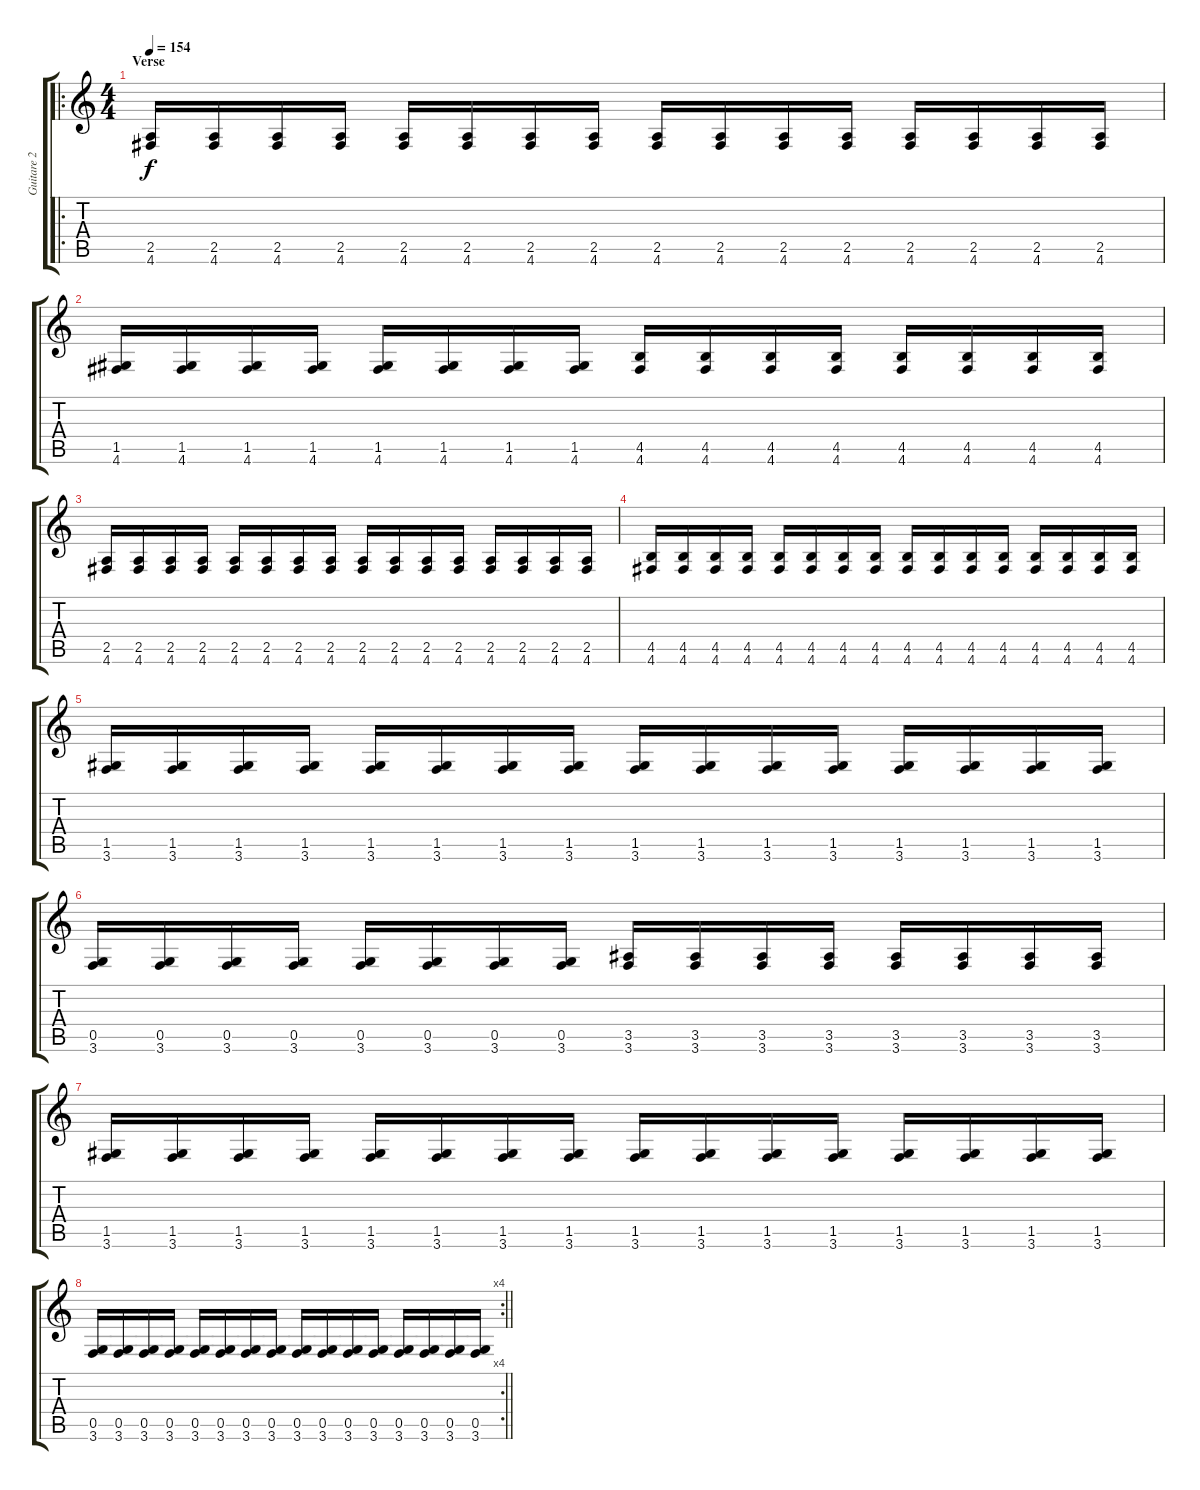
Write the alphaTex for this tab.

\track ("Guitare 2" "Guitare 2") {instrument distortionguitar}
\staff {score tabs}
\tuning (D4 A3 F3 C3 G2 D2) {hide}
\ro
\ts (4 4)
\section ("" "Verse")
\tempo 154
\clef g2
\ks c
(2.5 4.6).16{dy f} (2.5 4.6).16 (2.5 4.6).16 (2.5 4.6).16 (2.5 4.6).16 (2.5 4.6).16 (2.5 4.6).16 (2.5 4.6).16 (2.5 4.6).16 (2.5 4.6).16 (2.5 4.6).16 (2.5 4.6).16 (2.5 4.6).16 (2.5 4.6).16 (2.5 4.6).16 (2.5 4.6).16 |
(1.5 4.6).16 (1.5 4.6).16 (1.5 4.6).16 (1.5 4.6).16 (1.5 4.6).16 (1.5 4.6).16 (1.5 4.6).16 (1.5 4.6).16 (4.5 4.6).16 (4.5 4.6).16 (4.5 4.6).16 (4.5 4.6).16 (4.5 4.6).16 (4.5 4.6).16 (4.5 4.6).16 (4.5 4.6).16 |
(2.5 4.6).16 (2.5 4.6).16 (2.5 4.6).16 (2.5 4.6).16 (2.5 4.6).16 (2.5 4.6).16 (2.5 4.6).16 (2.5 4.6).16 (2.5 4.6).16 (2.5 4.6).16 (2.5 4.6).16 (2.5 4.6).16 (2.5 4.6).16 (2.5 4.6).16 (2.5 4.6).16 (2.5 4.6).16 |
(4.5 4.6).16 (4.5 4.6).16 (4.5 4.6).16 (4.5 4.6).16 (4.5 4.6).16 (4.5 4.6).16 (4.5 4.6).16 (4.5 4.6).16 (4.5 4.6).16 (4.5 4.6).16 (4.5 4.6).16 (4.5 4.6).16 (4.5 4.6).16 (4.5 4.6).16 (4.5 4.6).16 (4.5 4.6).16 |
(1.5 3.6).16 (1.5 3.6).16 (1.5 3.6).16 (1.5 3.6).16 (1.5 3.6).16 (1.5 3.6).16 (1.5 3.6).16 (1.5 3.6).16 (1.5 3.6).16 (1.5 3.6).16 (1.5 3.6).16 (1.5 3.6).16 (1.5 3.6).16 (1.5 3.6).16 (1.5 3.6).16 (1.5 3.6).16 |
(0.5 3.6).16 (0.5 3.6).16 (0.5 3.6).16 (0.5 3.6).16 (0.5 3.6).16 (0.5 3.6).16 (0.5 3.6).16 (0.5 3.6).16 (3.5 3.6).16 (3.5 3.6).16 (3.5 3.6).16 (3.5 3.6).16 (3.5 3.6).16 (3.5 3.6).16 (3.5 3.6).16 (3.5 3.6).16 |
(1.5 3.6).16 (1.5 3.6).16 (1.5 3.6).16 (1.5 3.6).16 (1.5 3.6).16 (1.5 3.6).16 (1.5 3.6).16 (1.5 3.6).16 (1.5 3.6).16 (1.5 3.6).16 (1.5 3.6).16 (1.5 3.6).16 (1.5 3.6).16 (1.5 3.6).16 (1.5 3.6).16 (1.5 3.6).16 |
\rc 4
\barLineRight lightlight
(0.5 3.6).16 (0.5 3.6).16 (0.5 3.6).16 (0.5 3.6).16 (0.5 3.6).16 (0.5 3.6).16 (0.5 3.6).16 (0.5 3.6).16 (0.5 3.6).16 (0.5 3.6).16 (0.5 3.6).16 (0.5 3.6).16 (0.5 3.6).16 (0.5 3.6).16 (0.5 3.6).16 (0.5 3.6).16
